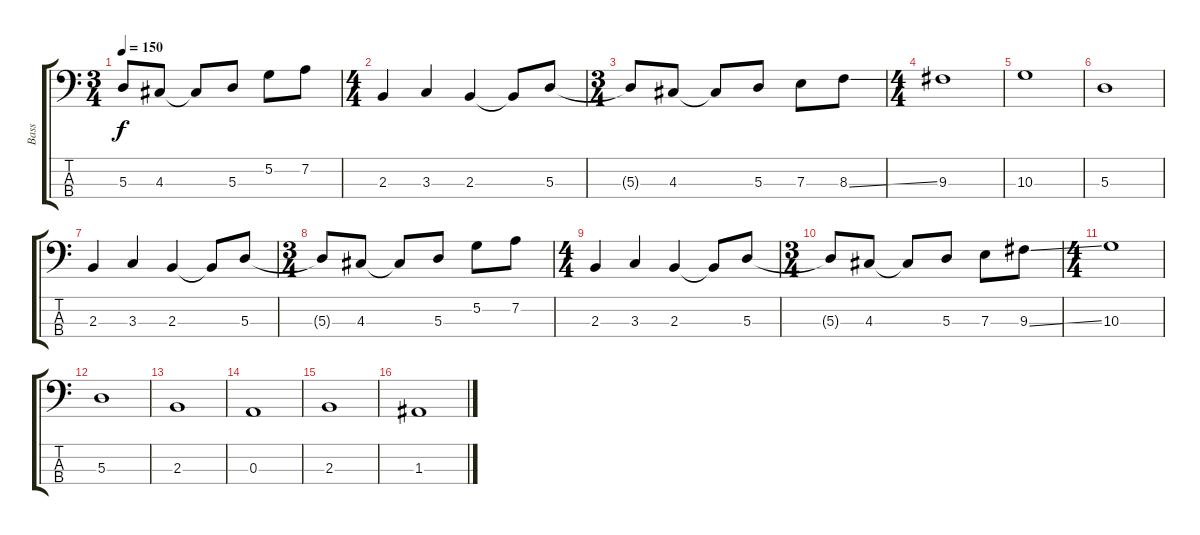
\track ("Bass" "Bass") {instrument electricbassfinger}
\staff {score tabs}
\tuning (G2 D2 A1 E1) {hide}
\ts (3 4)
\tempo 150
\clef f4
\ks c
5.3{t}.8{dy f} 4.3.8 4.3{t}.8 5.3.8 5.2.8 7.2.8 |
\ts (4 4)
2.3.4 3.3.4 2.3.4 2.3{t}.8 5.3.8 |
\ts (3 4)
5.3{t}.8 4.3.8 4.3{t}.8 5.3.8 7.3.8 8.3{ss}.8 |
\ts (4 4)
9.3.1 |
10.3.1 |
5.3.1 |
2.3.4 3.3.4 2.3.4 2.3{t}.8 5.3.8 |
\ts (3 4)
5.3{t}.8 4.3.8 4.3{t}.8 5.3.8 5.2.8 7.2.8 |
\ts (4 4)
2.3.4 3.3.4 2.3.4 2.3{t}.8 5.3.8 |
\ts (3 4)
5.3{t}.8 4.3.8 4.3{t}.8 5.3.8 7.3.8 9.3{ss}.8 |
\ts (4 4)
10.3.1 |
5.3.1 |
2.3.1 |
0.3.1 |
2.3.1 |
1.3.1
